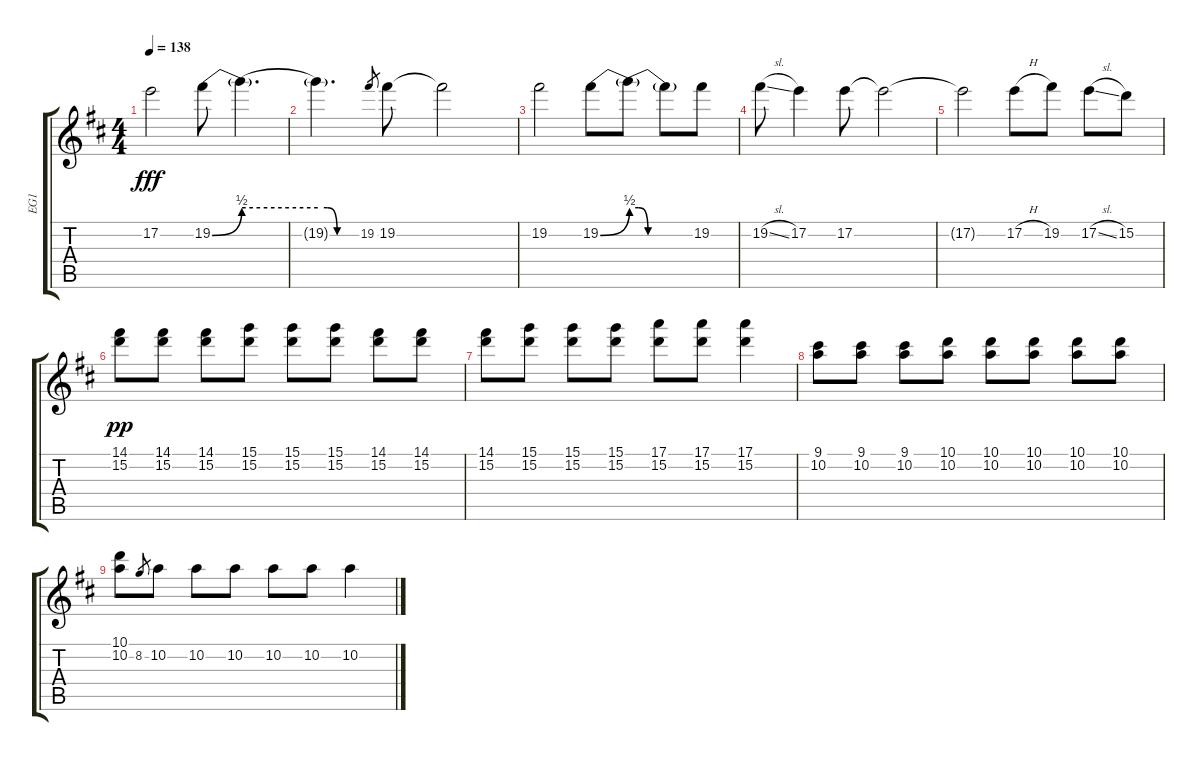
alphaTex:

\track ("EG1" "EG1") {instrument electricguitarclean}
\staff {score tabs}
\tuning (E4 B3 G3 D3 A2 E2) {hide}
\ts (4 4)
\tempo 138
\clef g2
\ks d
17.2{t}.2{dy fff} 19.2{be (bend 0 0 60 2)}.8 19.2{be (hold 0 2 60 2) t}.4{d} |
19.2{be (custom 0 2 15 2 30 0 60 0) t}.4{d} 19.2.8{gr} 19.2.8 19.2{t}.2 |
19.2.2 19.2{be (bend 0 0 60 2)}.8 19.2{be (custom 0 2 15 2 30 0 60 0) t}.8 19.2{be (hold 0 0 60 0) t}.8 19.2.8 |
19.2{sl}.8 17.2.4 17.2.8 17.2{t}.2 |
17.2{t}.2 17.2{h}.8 19.2.8 17.2{sl}.8 15.2.8 |
(14.1 15.2).8{dy pp} (14.1 15.2).8 (14.1 15.2).8 (15.1 15.2).8 (15.1 15.2).8 (15.1 15.2).8 (14.1 15.2).8 (14.1 15.2).8 |
(14.1 15.2).8 (15.1 15.2).8 (15.1 15.2).8 (15.1 15.2).8 (17.1 15.2).8 (17.1 15.2).8 (17.1 15.2).4 |
(9.1 10.2).8 (9.1 10.2).8 (9.1 10.2).8 (10.1 10.2).8 (10.1 10.2).8 (10.1 10.2).8 (10.1 10.2).8 (10.1 10.2).8 |
(10.1 10.2).8 8.2.8{gr} 10.2.8 10.2.8 10.2.8 10.2.8 10.2.8 10.2.4
